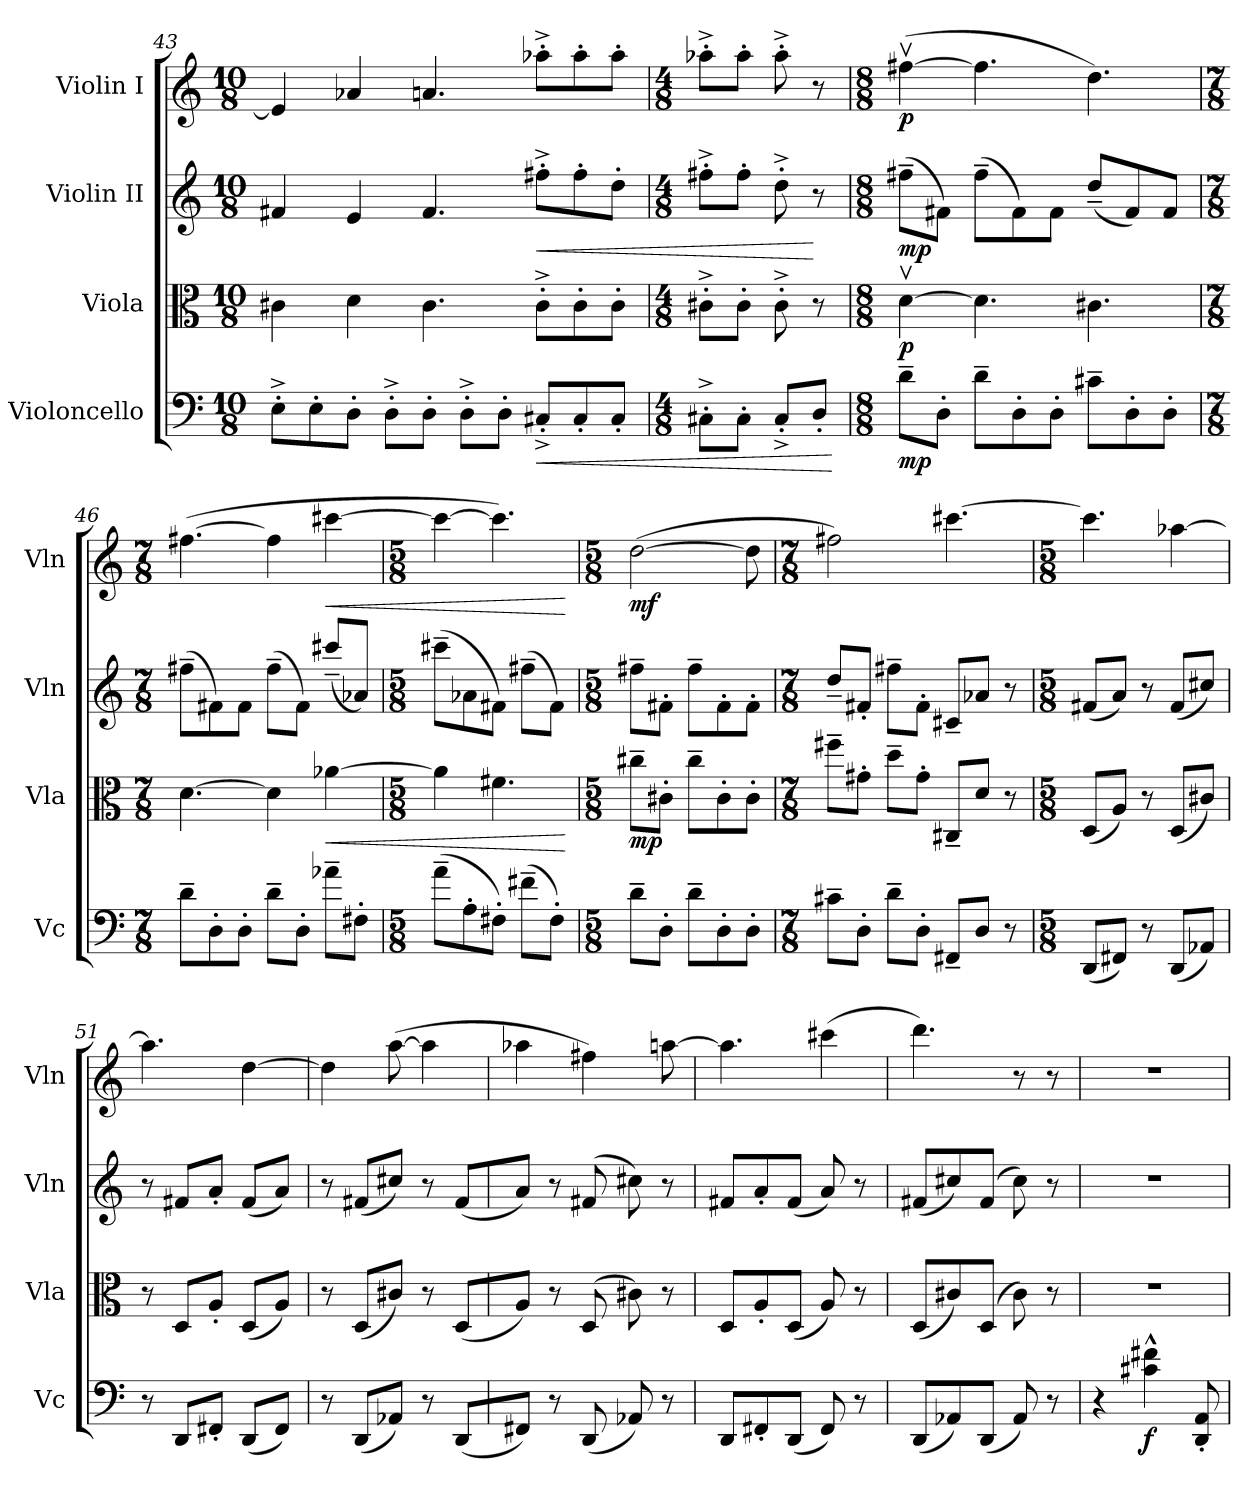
**kern	**dynam	**kern	**dynam	**kern	**dynam	**kern	**dynam
*part4	*part4	*part3	*part3	*part2	*part2	*part1	*part1
*staff4	*staff4	*staff3	*staff3	*staff2	*staff2	*staff1	*staff1
*I"Violoncello	*	*I"Viola	*	*I"Violin II	*	*I"Violin I	*
*I'Vc	*	*I'Vla	*	*I'Vln	*	*I'Vln	*
*clefF4	*	*clefC3	*	*clefG2	*	*clefG2	*
*k[]	*	*k[]	*	*k[]	*	*k[]	*
*M10/8	*	*M10/8	*	*M10/8	*	*M10/8	*
=43	=43	=43	=43	=43	=43	=43	=43
8E^'\L	.	4c#X\	.	4f#X/	.	4e/]	.
8E'\	.	.	.	.	.	.	.
8D'\J	.	4d\	.	4e/	.	4a-X/	.
8D^'\L	.	.	.	.	.	.	.
8D'\J	.	4.c#\	.	4.f#/	.	4.an/	.
8D^'\L	.	.	.	.	.	.	.
8D'\J	.	.	.	.	.	.	.
!	!LO:HP:b	!	!	!	!LO:HP:b	!	!
8C#X^'/L	<	8c#'^\L	.	8ff#X'^\L	<	8aa-X'^\L	.
8C#'/	.	8c#'\	.	8ff#'\	.	8aa-'\	.
8C#'/J	.	8c#'\J	.	8dd'\J	.	8aa-'\J	.
=44	=44	=44	=44	=44	=44	=44	=44
*M4/8	*	*M4/8	*	*M4/8	*	*M4/8	*
8C#X^'\L	.	8c#X'^\L	.	8ff#X'^\L	.	8aa-X'^\L	.
8C#'\J	.	8c#'\J	.	8ff#'\J	.	8aa-'\J	.
8C#^'/L	.	8c#'^\	.	8dd'^\	.	8aa-'^\	.
8D'/J	.	8r	.	8r	[	8r	.
.	[	.	.	.	.	.	.
!!LO:PB:g=z
=45	=45	=45	=45	=45	=45	=45	=45
*M8/8	*	*M8/8	*	*M8/8	*	*M8/8	*
!	!LO:DY:b	!	!LO:DY:b	!	!LO:DY:b	!	!LO:DY:b
8d~\L	mp	[4dv\	p	(8ff#X~\L	mp	([4ff#Xv\	p
8D'\J	.	.	.	8f#X\J)	.	.	.
8d~\L	.	4.d\]	.	(8ff#~\L	.	4.ff#\]	.
8D'\	.	.	.	8f#\)	.	.	.
8D'\J	.	.	.	8f#\J	.	.	.
8c#X~\L	.	4.c#X\	.	(8dd~/L	.	4.dd\)	.
8D'\	.	.	.	8f#/)	.	.	.
8D'\J	.	.	.	8f#/J	.	.	.
=46	=46	=46	=46	=46	=46	=46	=46
*M7/8	*	*M7/8	*	*M7/8	*	*M7/8	*
8d~\L	.	[4.d\	.	(8ff#X~\L	.	([4.ff#X\	.
8D'\	.	.	.	8f#X\)	.	.	.
8D'\J	.	.	.	8f#\J	.	.	.
8d~\L	.	4d\]	.	(8ff#~\L	.	4ff#\]	.
8D'\J	.	.	.	8f#\J)	.	.	.
!	!	!	!LO:HP:b	!	!	!	!LO:HP:b
8a-X~\L	.	[4a-X\	<	(8ccc#X~/L	.	[4ccc#X\	<
8F#X'\J	.	.	.	8a-X/J)	.	.	.
=47	=47	=47	=47	=47	=47	=47	=47
*M5/8	*	*M5/8	*	*M5/8	*	*M5/8	*
(8a~\L	.	4a-\]	.	(8ccc#X~\L	.	4ccc#\_	.
8A'\	.	.	.	8a-X\	.	.	.
8F#X'\J)	.	4.f#X\	.	8f#X\J)	.	4.ccc#\])	.
(8f#X~\L	.	.	.	(8ff#X~\L	.	.	.
8F#'\J)	.	.	.	8f#\J)	.	.	.
.	.	.	[	.	.	.	[
=48	=48	=48	=48	=48	=48	=48	=48
*M5/8	*	*M5/8	*	*M5/8	*	*M5/8	*
!	!	!	!LO:DY:b	!	!	!	!LO:DY:b
8d~\L	.	8cc#X~\L	mp	8ff#X~\L	.	([2dd\	mf
8D'\J	.	8c#X'\J	.	8f#X'\J	.	.	.
8d~\L	.	8cc#~\L	.	8ff#~\L	.	.	.
8D'\	.	8c#'\	.	8f#'\	.	.	.
8D'\J	.	8c#'\J	.	8f#'\J	.	8dd\]	.
!!LO:LB:g=z
=49	=49	=49	=49	=49	=49	=49	=49
*M7/8	*	*M7/8	*	*M7/8	*	*M7/8	*
8c#X~\L	.	8ff#X~\L	.	8dd~/L	.	2ff#X\)	.
8D'\J	.	8g#X'\J	.	8f#X'/J	.	.	.
8d~\L	.	8dd~\L	.	8ff#X~\L	.	.	.
8D'\J	.	8g#'\J	.	8f#'\J	.	.	.
8FF#X~/L	.	8C#X~/L	.	8c#X~/L	.	[4.ccc#X\	.
8D/J	.	8d/J	.	8a-X/J	.	.	.
8r	.	8r	.	8r	.	.	.
=50	=50	=50	=50	=50	=50	=50	=50
*M5/8	*	*M5/8	*	*M5/8	*	*M5/8	*
(8DD/L	.	(8D/L	.	(8f#X/L	.	4.ccc#\]	.
8FF#X/J)	.	8A/J)	.	8a/J)	.	.	.
8r	.	8r	.	8r	.	.	.
(8DD/L	.	(8D/L	.	(8f#/L	.	[4aa-X\	.
8AA-X/J)	.	8c#X/J)	.	8cc#X/J)	.	.	.
=51	=51	=51	=51	=51	=51	=51	=51
8r	.	8r	.	8r	.	4.aa-\]	.
8DD/L	.	8D/L	.	8f#X/L	.	.	.
8FF#X'/J	.	8A'/J	.	8a'/J	.	.	.
(8DD/L	.	(8D/L	.	(8f#/L	.	[4dd\	.
8FF#/J)	.	8A/J)	.	8a/J)	.	.	.
=52	=52	=52	=52	=52	=52	=52	=52
8r	.	8r	.	8r	.	4dd\]	.
(8DD/L	.	(8D/L	.	(8f#X/L	.	.	.
8AA-X/J)	.	8c#X/J)	.	8cc#X/J)	.	([8aa\	.
8r	.	8r	.	8r	.	4aa\]	.
(8DD/L	.	(8D/L	.	(8f#/L	.	.	.
=53	=53	=53	=53	=53	=53	=53	=53
8FF#X/J)	.	8A/J)	.	8a/J)	.	4aa-X\	.
8r	.	8r	.	8r	.	.	.
(8DD/	.	(8D/	.	(8f#X/	.	4ff#X\)	.
8AA-X/)	.	8c#X\)	.	8cc#X\)	.	.	.
8r	.	8r	.	8r	.	[8aan\	.
!!LO:LB:g=z
=54	=54	=54	=54	=54	=54	=54	=54
8DD/L	.	8D/L	.	8f#X/L	.	4.aa\]	.
8FF#X'/	.	8A'/	.	8a'/	.	.	.
(8DD/J	.	(8D/J	.	(8f#/J	.	.	.
8FF#/)	.	8A/)	.	8a/)	.	(4ccc#X\	.
8r	.	8r	.	8r	.	.	.
=55	=55	=55	=55	=55	=55	=55	=55
(8DD/L	.	(8D/L	.	(8f#X/L	.	4.ddd\)	.
8AA-X/)	.	8c#X/)	.	8cc#X/)	.	.	.
(8DD/J	.	(8D/J	.	(8f#/J	.	.	.
8AA-/)	.	8c#\)	.	8cc#\)	.	8r	.
8r	.	8r	.	8r	.	8r	.
=56	=56	=56	=56	=56	=56	=56	=56
4r	.	8%5r	.	8%5r	.	8%5r	.
!	!LO:DY:b	!	!	!	!	!	!
4c#X\^^ 4f#X\^^	f	.	.	.	.	.	.
8DD/' 8AA/'	.	.	.	.	.	.	.
=	=	=	=	=	=	=	=
*-	*-	*-	*-	*-	*-	*-	*-
